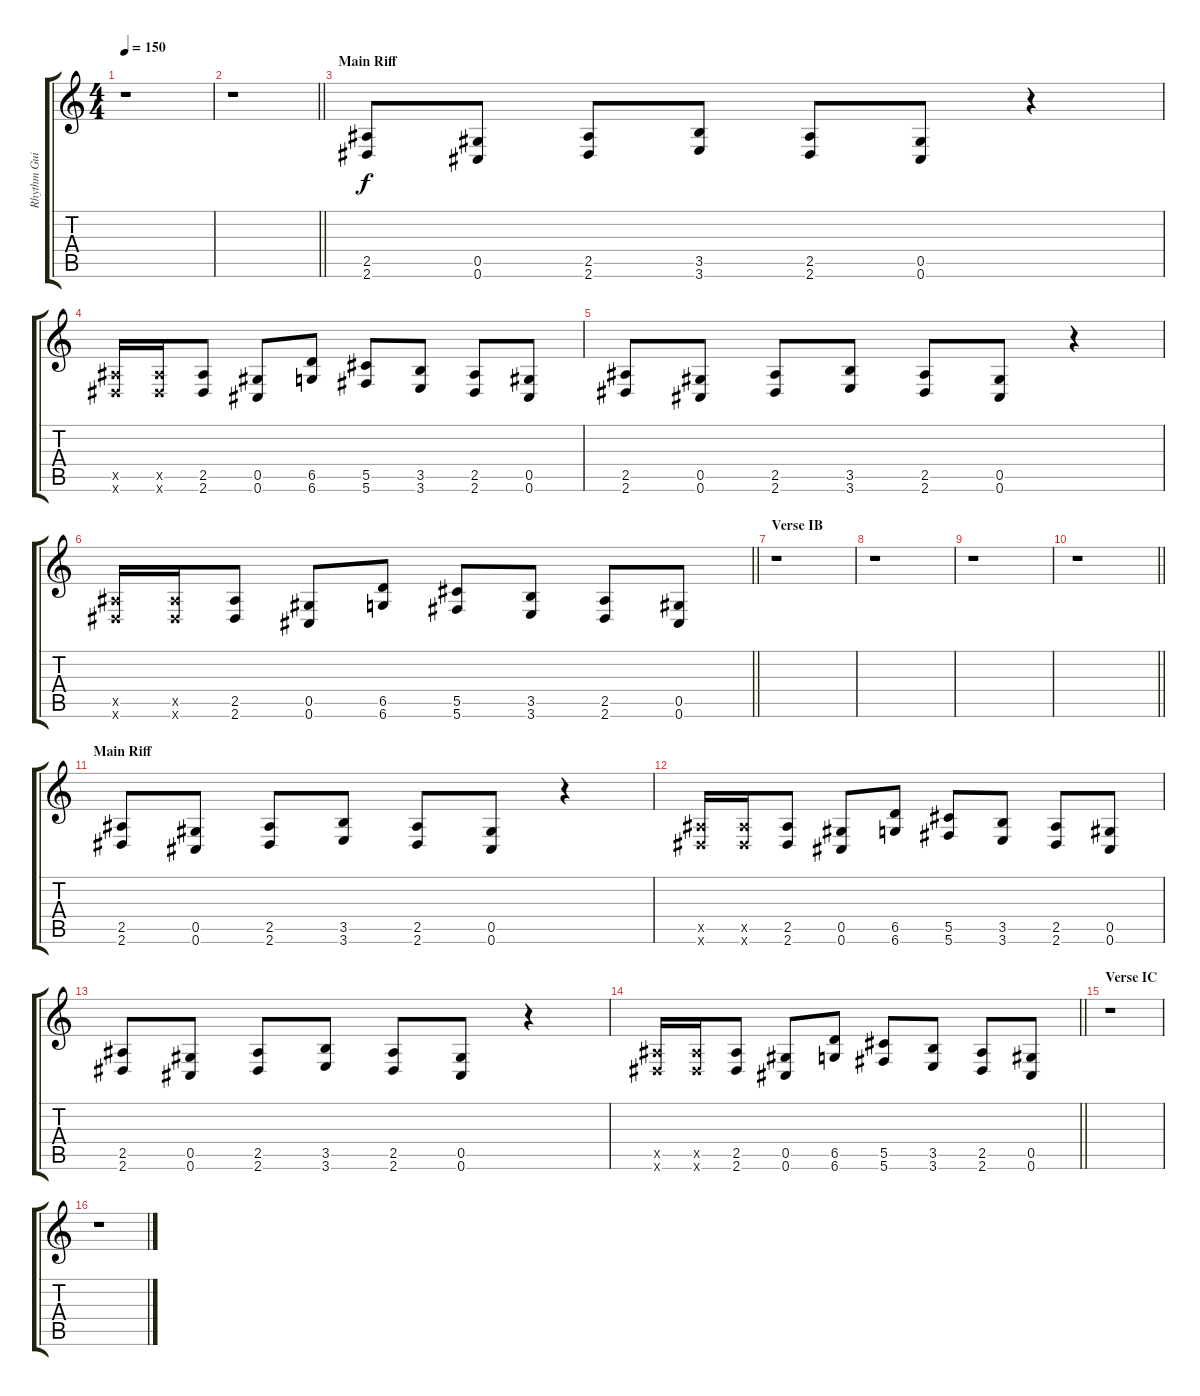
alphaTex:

\track ("Rhythm Guitar I" "Rhythm Gui") {instrument distortionguitar}
\staff {score tabs}
\tuning (Eb4 Bb3 Gb3 Db3 Ab2 Db2) {hide}
\ts (4 4)
\tempo 150
\clef g2
\ks c
r.1{dy f} |
\barLineRight lightlight
r.1 |
\section ("" "Main Riff")
(2.5 2.6).8 (0.5 0.6).8 (2.5 2.6).8 (3.5 3.6).8 (2.5 2.6).8 (0.5 0.6).8 r.4 |
(2.5{x} 2.6{x}).16 (2.5{x} 2.6{x}).16 (2.5 2.6).8 (0.5 0.6).8 (6.5 6.6).8 (5.5 5.6).8 (3.5 3.6).8 (2.5 2.6).8 (0.5 0.6).8 |
(2.5 2.6).8 (0.5 0.6).8 (2.5 2.6).8 (3.5 3.6).8 (2.5 2.6).8 (0.5 0.6).8 r.4 |
\barLineRight lightlight
(2.5{x} 2.6{x}).16 (2.5{x} 2.6{x}).16 (2.5 2.6).8 (0.5 0.6).8 (6.5 6.6).8 (5.5 5.6).8 (3.5 3.6).8 (2.5 2.6).8 (0.5 0.6).8 |
\section ("" "Verse IB")
r.1 |
r.1 |
r.1 |
\barLineRight lightlight
r.1 |
\section ("" "Main Riff")
(2.5 2.6).8 (0.5 0.6).8 (2.5 2.6).8 (3.5 3.6).8 (2.5 2.6).8 (0.5 0.6).8 r.4 |
(2.5{x} 2.6{x}).16 (2.5{x} 2.6{x}).16 (2.5 2.6).8 (0.5 0.6).8 (6.5 6.6).8 (5.5 5.6).8 (3.5 3.6).8 (2.5 2.6).8 (0.5 0.6).8 |
(2.5 2.6).8 (0.5 0.6).8 (2.5 2.6).8 (3.5 3.6).8 (2.5 2.6).8 (0.5 0.6).8 r.4 |
\barLineRight lightlight
(2.5{x} 2.6{x}).16 (2.5{x} 2.6{x}).16 (2.5 2.6).8 (0.5 0.6).8 (6.5 6.6).8 (5.5 5.6).8 (3.5 3.6).8 (2.5 2.6).8 (0.5 0.6).8 |
\section ("" "Verse IC")
r.1 |
r.1
